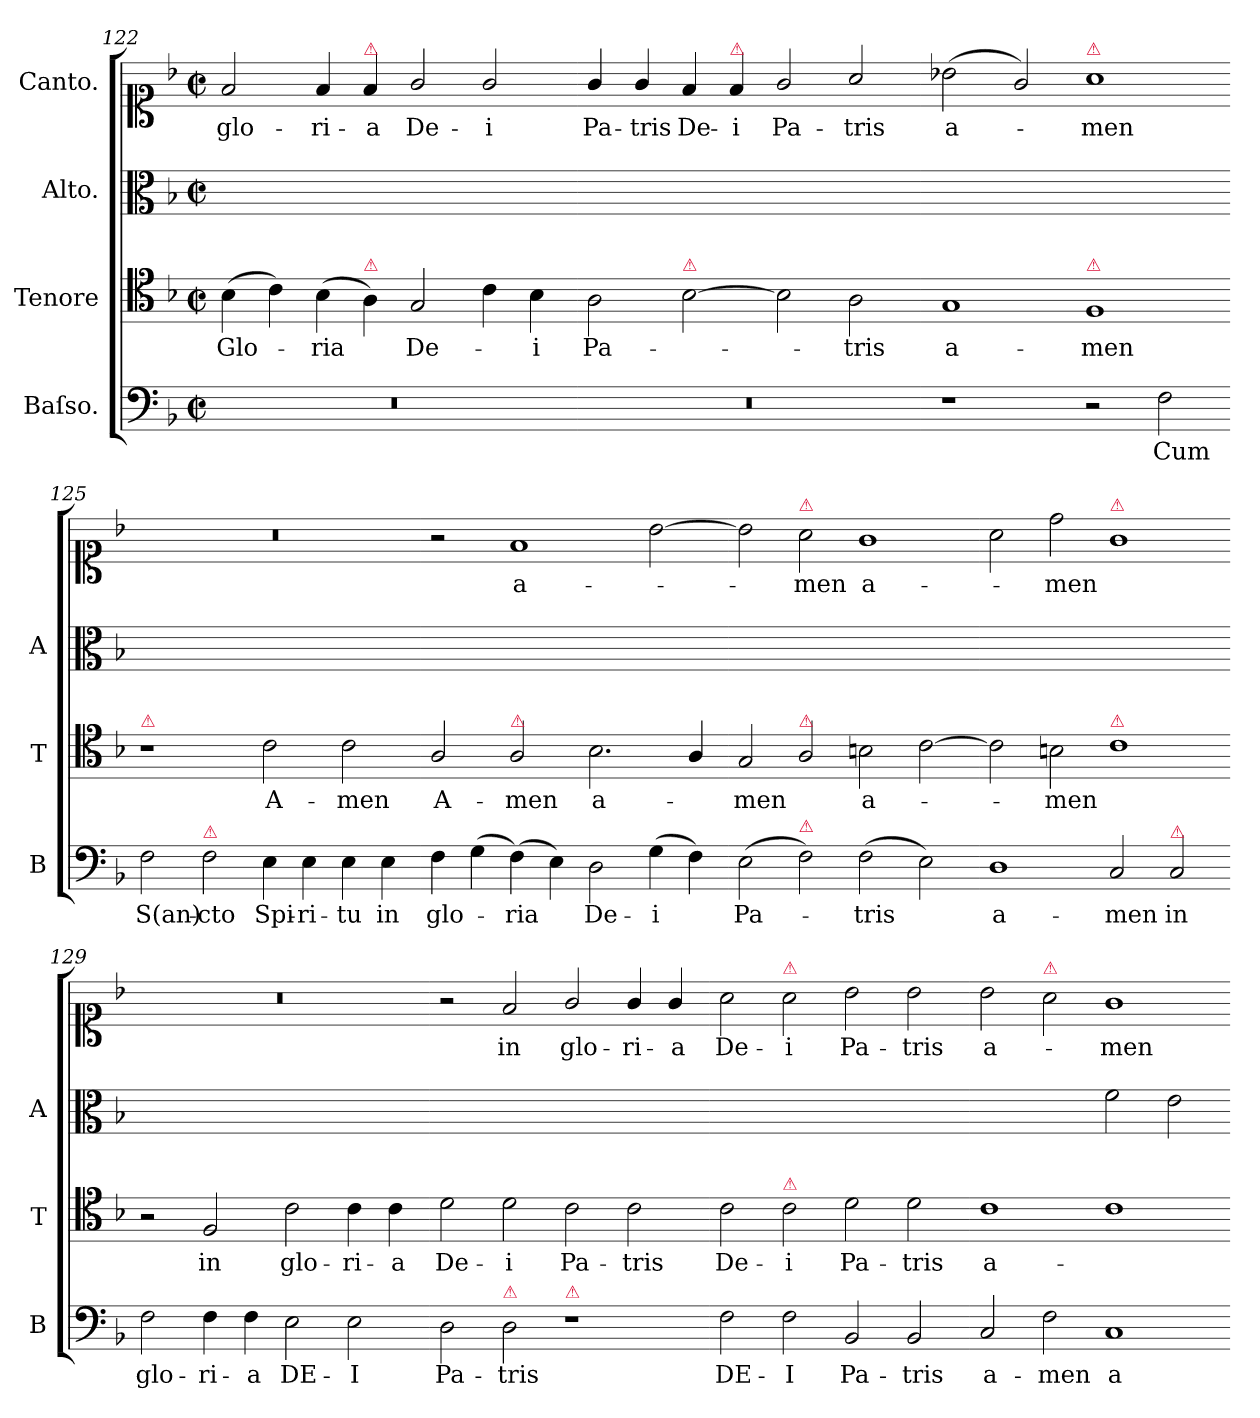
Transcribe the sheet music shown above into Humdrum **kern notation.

**kern	**text	**kern	**text	**kern	**kern	**text
*part4	*part4	*part3	*part3	*part2	*part1	*part1
*staff4	*staff4	*staff3	*staff3	*staff2	*staff1	*staff1
*I"Baſso.	*	*I"Tenore	*	*I"Alto.	*I"Canto.	*
*I'B	*	*I'T	*	*I'A	*	*
*clefF4	*	*clefC4	*	*clefC3	*clefC1	*
*k[b-]	*	*k[b-]	*	*k[b-]	*k[b-]	*
*F:	*	*F:	*	*F:	*F:	*
*M2/1	*	*M2/1	*	*M2/1	*M2/1	*
*met(c|)	*	*met(c|)	*	*met(c|)	*met(c|)	*
=122	=122	=122	=122	=122	=122	=122
0r	.	(>4B-\	Glo-	0ryy	2f/	glo-
.	.	4c\)	.	.	.	.
.	.	(>4B-\	-ria	.	4f/	-ri-
!	!	!	!	!	!LO:TX:a:color=crimson:t=⚠	!
!	!	!LO:TX:a:color=crimson:t=⚠	!	!	!	!
.	.	4A\)	.	.	4f/	-a
.	.	2G/	De-	.	2g/	De-
.	.	4c\	.	.	2g/	-i
.	.	4B-\	-i	.	.	.
=123-	=123-	=123-	=123-	=123-	=123-	=123-
0r	.	2A\	Pa-	0ryy	4g/	Pa-
.	.	.	.	.	4g/	-tris
!	!	!LO:TX:a:color=crimson:t=⚠	!	!	!	!
.	.	[2B-\	.	.	4f/	De-
!	!	!	!	!	!LO:TX:a:color=crimson:t=⚠	!
.	.	.	.	.	4f/	-i
.	.	2B-\]	.	.	2g/	Pa-
.	.	2A\	-tris	.	2a/	-tris
=124-	=124-	=124-	=124-	=124-	=124-	=124-
1r	.	1G	a-	0ryy	(>2b-X\	a-
.	.	.	.	.	2g/)	.
!	!	!	!	!	!LO:TX:a:color=crimson:t=⚠	!
!	!	!LO:TX:a:color=crimson:t=⚠	!	!	!	!
2r	.	1F	-men	.	1a	-men
2F\	Cum	.	.	.	.	.
=125-	=125-	=125-	=125-	=125-	=125-	=125-
!	!	!LO:TX:a:color=crimson:t=⚠	!	!	!	!
2F\	S(an)-	1r	.	0ryy	0r	.
!LO:TX:a:color=crimson:t=⚠	!	!	!	!	!	!
2F\	-cto	.	.	.	.	.
4E\	Spi-	2c\	A-	.	.	.
4E\	-ri-	.	.	.	.	.
4E\	-tu	2c\	-men	.	.	.
4E\	in	.	.	.	.	.
=126-	=126-	=126-	=126-	=126-	=126-	=126-
!	!	!	!LO:LY:i	!	!	!
4F\	glo-	2A/	A-	0ryy	2r	.
(>4G\	.	.	.	.	.	.
!	!	!LO:TX:a:color=crimson:t=⚠	!	!	!	!
!	!	!	!LO:LY:i	!	!	!
(>4F\)	-ria	2A/	-men	.	1f	a-
4E\)	.	.	.	.	.	.
2D\	De-	2.B-\	a-	.	.	.
(>4G\	-i	.	.	.	[2b-\	.
4F\)	.	4A/	.	.	.	.
=127-	=127-	=127-	=127-	=127-	=127-	=127-
(>2E\	Pa-	2G/	-men	0ryy	2b-\]	.
!	!	!	!	!	!LO:TX:a:color=crimson:t=⚠	!
!	!	!LO:TX:a:color=crimson:t=⚠	!	!	!	!
!LO:TX:a:color=crimson:t=⚠	!	!	!	!	!	!
2F\)	.	2A/	.	.	2a\	-men
!	!	!	!LO:LY:i	!	!	!
(2F\	-tris	2Bn\	a-	.	1g	a-
2E\)	.	[2c\	.	.	.	.
=128-	=128-	=128-	=128-	=128-	=128-	=128-
1D	a-	2c\]	.	0ryy	2a\	.
!	!	!	!LO:LY:i	!	!	!
.	.	2Bn\	-men	.	2dd\	-men
!	!	!	!	!	!LO:TX:a:color=crimson:t=⚠	!
!	!	!LO:TX:a:color=crimson:t=⚠	!	!	!	!
2C/	-men	1c	.	.	1g	.
!LO:TX:a:color=crimson:t=⚠	!	!	!	!	!	!
2C/	in	.	.	.	.	.
=129-	=129-	=129-	=129-	=129-	=129-	=129-
2F\	glo-	2r	.	0ryy	0r	.
4F\	-ri-	2F/	in	.	.	.
4F\	-a	.	.	.	.	.
2E\	DE-	2c\	glo-	.	.	.
2E\	-I	4c\	-ri-	.	.	.
.	.	4c\	-a	.	.	.
=130-	=130-	=130-	=130-	=130-	=130-	=130-
2D\	Pa-	2d\	De-	0ryy	2r	.
!LO:TX:a:color=crimson:t=⚠	!	!	!	!	!	!
2D\	-tris	2d\	-i	.	2f/	in
!LO:TX:a:color=crimson:t=⚠	!	!	!	!	!	!
1r	.	2c\	Pa-	.	2g/	glo-
.	.	2c\	-tris	.	4g/	-ri-
.	.	.	.	.	4g/	-a
=131-	=131-	=131-	=131-	=131-	=131-	=131-
2F\	DE-	2c\	De-	0ryy	2a\	De-
!	!	!	!	!	!LO:TX:a:color=crimson:t=⚠	!
!	!	!LO:TX:a:color=crimson:t=⚠	!	!	!	!
2F\	-I	2c\	-i	.	2a\	-i
2BB-/	Pa-	2d\	Pa-	.	2b-\	Pa-
2BB-/	-tris	2d\	-tris	.	2b-\	-tris
=132-	=132-	=132-	=132-	=132-	=132-	=132-
2C/	a-	1c	a-	1ryy	2b-\	a-
!	!	!	!	!	!LO:TX:a:color=crimson:t=⚠	!
2F\	-men	.	.	.	2a\	.
!	!LO:LY:i	!	!	!	!	!
1C	a-	1c	.	2f\	1g	-men
.	.	.	.	2e\	.	.
=-	=-	=-	=-	=-	=-	=-
*-	*-	*-	*-	*-	*-	*-
